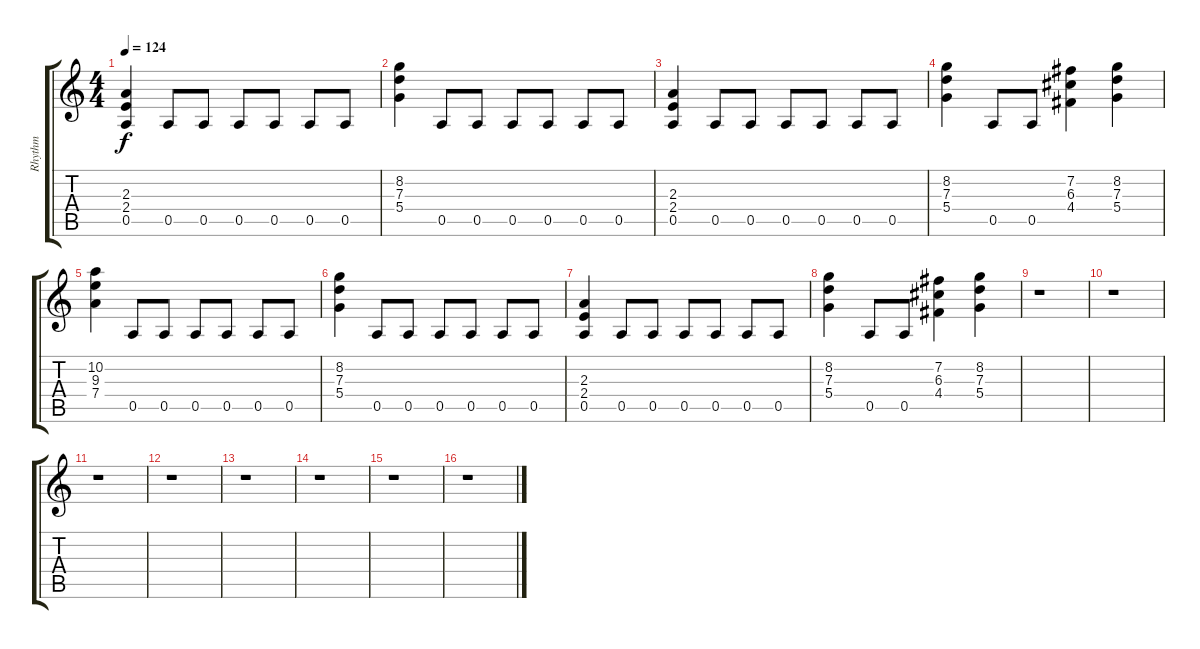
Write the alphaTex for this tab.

\track ("Rhythm" "Rhythm") {instrument distortionguitar}
\staff {score tabs}
\tuning (E4 B3 G3 D3 A2 E2) {hide}
\ts (4 4)
\tempo 124
\clef g2
\ks c
(2.3{t} 2.4{t} 0.5{t}).4{dy f} 0.5.8 0.5.8 0.5.8 0.5.8 0.5.8 0.5.8 |
(8.2 7.3 5.4).4 0.5.8 0.5.8 0.5.8 0.5.8 0.5.8 0.5.8 |
(2.3 2.4 0.5).4 0.5.8 0.5.8 0.5.8 0.5.8 0.5.8 0.5.8 |
(8.2 7.3 5.4).4 0.5.8 0.5.8 (7.2 6.3 4.4).4 (8.2 7.3 5.4).4 |
(10.2 9.3 7.4).4 0.5.8 0.5.8 0.5.8 0.5.8 0.5.8 0.5.8 |
(8.2 7.3 5.4).4 0.5.8 0.5.8 0.5.8 0.5.8 0.5.8 0.5.8 |
(2.3 2.4 0.5).4 0.5.8 0.5.8 0.5.8 0.5.8 0.5.8 0.5.8 |
(8.2 7.3 5.4).4 0.5.8 0.5.8 (7.2 6.3 4.4).4 (8.2 7.3 5.4).4 |
r.1 |
r.1 |
r.1 |
r.1 |
r.1 |
r.1 |
r.1 |
r.1
